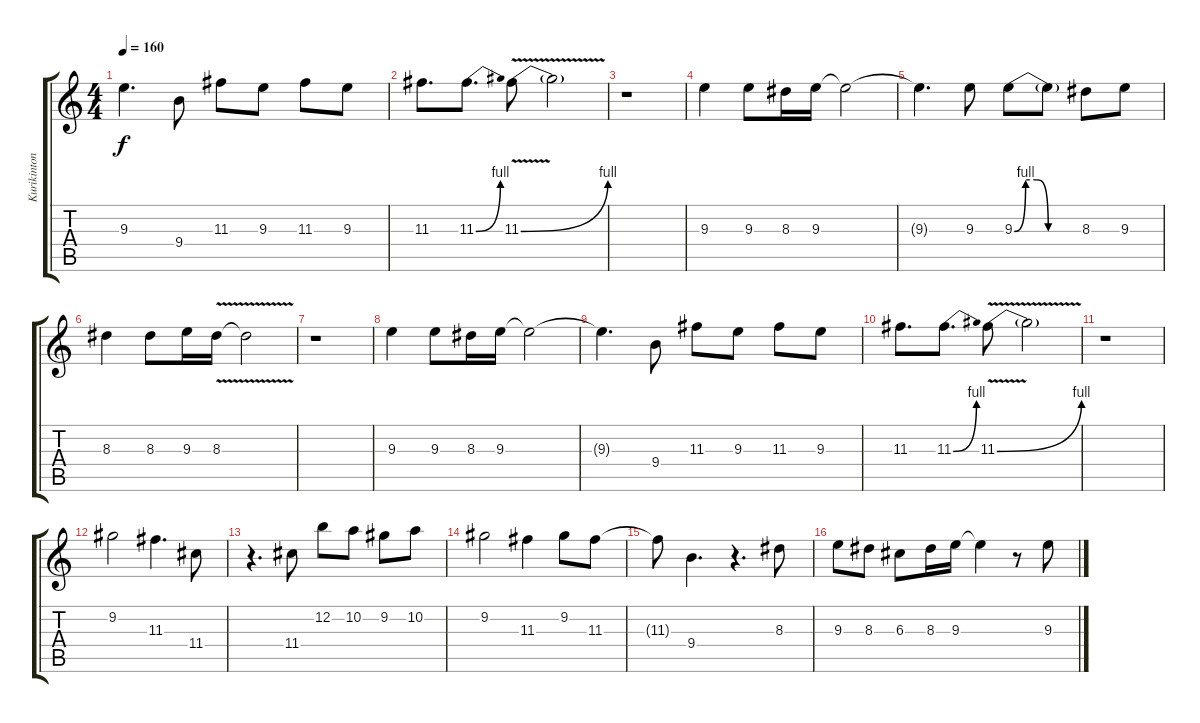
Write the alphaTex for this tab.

\track ("Kurikinton Fox (Lead Guitar)" "Kurikinton") {instrument distortionguitar}
\staff {score tabs}
\tuning (E4 B3 G3 D3 A2 E2) {hide}
\ts (4 4)
\tempo 160
\clef g2
\ks c
9.3{t}.4{d dy f} 9.4.8 11.3.8 9.3.8 11.3.8 9.3.8 |
11.3.8{d} 11.3{be (bend 0 0 60 4)}.8{d} 11.3{be (bend 0 0 60 4) v}.8 11.3{t}.2 |
r.1 |
9.3.4 9.3.8 8.3.16 9.3.16 9.3{t}.2 |
9.3{t}.4{d} 9.3.8 9.3{be (custom 0 0 10 4 20 4 30 0 60 0)}.8 9.3{t}.8 8.3.8 9.3.8 |
8.3.4 8.3.8 9.3.16 8.3{v}.16 8.3{t}.2 |
r.1 |
9.3.4 9.3.8 8.3.16 9.3.16 9.3{t}.2 |
9.3{t}.4{d} 9.4.8 11.3.8 9.3.8 11.3.8 9.3.8 |
11.3.8{d} 11.3{be (bend 0 0 60 4)}.8{d} 11.3{be (bend 0 0 60 4) v}.8 11.3{t}.2 |
r.1 |
9.2.2 11.3.4{d} 11.4.8 |
r.4{d} 11.4.8 12.2.8 10.2.8 9.2.8 10.2.8 |
9.2.2 11.3.4 9.2.8 11.3.8 |
11.3{t}.8 9.4.4{d} r.4{d} 8.3.8 |
9.3.8 8.3.8 6.3.8 8.3.16 9.3.16 9.3{t}.4 r.8 9.3.8
